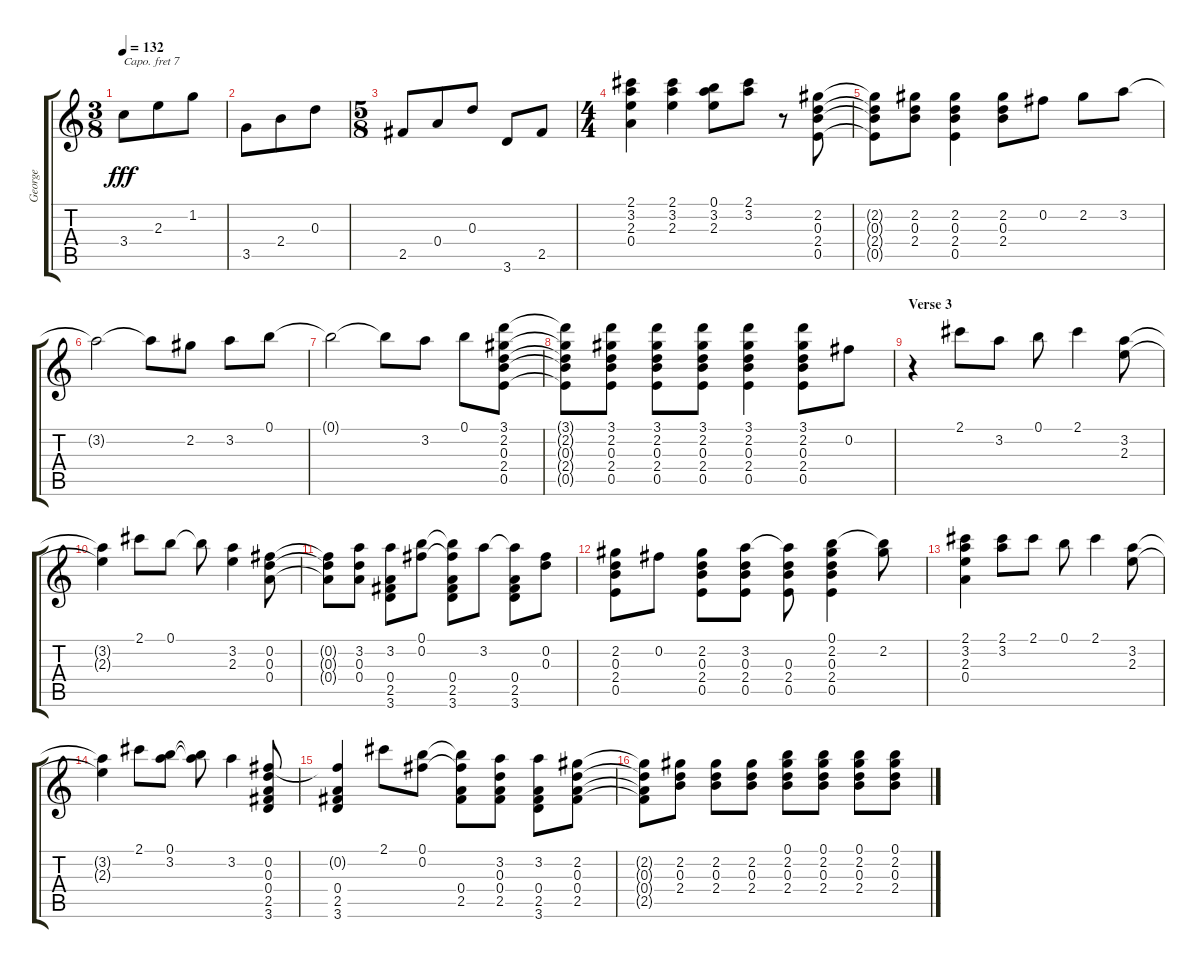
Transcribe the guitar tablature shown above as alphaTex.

\track ("George" "George") {instrument acousticguitarsteel}
\staff {score tabs}
\capo 7
\tuning (E4 B3 G3 D3 A2 E2) {hide}
\ts (3 8)
\tempo 132
\clef g2
\ks c
3.4.8{dy fff} 2.3.8 1.2.8 |
3.5.8 2.4.8 0.3.8 |
\ts (5 8)
2.5.8 0.4.8 0.3.8 3.6.8 2.5.8 |
\ts (4 4)
(2.1 3.2 2.3 0.4).4{volume 13} (2.1 3.2 2.3).4 (0.1 3.2 2.3).8 (2.1 3.2).8 r.8 (2.2 0.3 2.4 0.5).8 |
(2.2{t} 0.3{t} 2.4{t} 0.5{t}).8 (2.2 0.3 2.4).8 (2.2 0.3 2.4 0.5).4 (2.2 0.3 2.4).8 0.2.8{volume 16} 2.2.8 3.2.8 |
3.2{t}.2 3.2{t}.8 2.2.8 3.2.8 0.1.8 |
0.1{t}.2 0.1{t}.8 3.2.8 0.1.8 (3.1 2.2 0.3 2.4 0.5).8{volume 13} |
(3.1{t} 2.2{t} 0.3{t} 2.4{t} 0.5{t}).8 (3.1 2.2 0.3 2.4 0.5).8 (3.1 2.2 0.3 2.4 0.5).8 (3.1 2.2 0.3 2.4 0.5).8 (3.1 2.2 0.3 2.4 0.5).4 (3.1 2.2 0.3 2.4 0.5).8 0.2.8 |
\section ("" "Verse 3")
r.4{volume 13} 2.1.8 3.2.8 0.1.8 2.1.4 (3.2 2.3).8 |
(3.2{t} 2.3{t}).4 2.1.8 0.1.8 0.1{t}.8 (3.2 2.3).4 (0.2 0.3 0.4).8 |
(0.2{t} 0.3{t} 0.4{t}).8 (3.2 0.3 0.4).8 (3.2 0.4 2.5 3.6).8 (0.1 0.2).8 (0.1{t} 0.2{t} 0.4 2.5 3.6).8 3.2.8 (3.2{t} 0.4 2.5 3.6).8 (0.2 0.3).8 |
(2.2 0.3 2.4 0.5).8 0.2.8 (2.2 0.3 2.4 0.5).8 (3.2 0.3 2.4 0.5).8 (3.2{t} 0.3 2.4 0.5).8 (0.1 2.2 0.3 2.4 0.5).4 (0.1{t} 2.2).8 |
(2.1 3.2 2.3 0.4).4 (2.1 3.2).8 2.1.8 0.1.8 2.1.4 (3.2 2.3).8 |
(3.2{t} 2.3{t}).4 2.1.8 (0.1 3.2).8 (0.1{t} 3.2{t}).8 3.2.4 (0.2 0.3 0.4 2.5 3.6).8 |
(0.2{t} 0.4 2.5 3.6).4 2.1.8 (0.1 0.2).8 (0.1{t} 0.2{t} 0.4 2.5).8 (3.2 0.3 0.4 2.5).8 (3.2 0.4 2.5 3.6).8 (2.2 0.3 0.4 2.5).8 |
(2.2{t} 0.3{t} 0.4{t} 2.5{t}).8 (2.2 0.3 2.4).8 (2.2 0.3 2.4).8 (2.2 0.3 2.4).8 (0.1 2.2 0.3 2.4).8 (0.1 2.2 0.3 2.4).8 (0.1 2.2 0.3 2.4).8 (0.1 2.2 0.3 2.4).8
